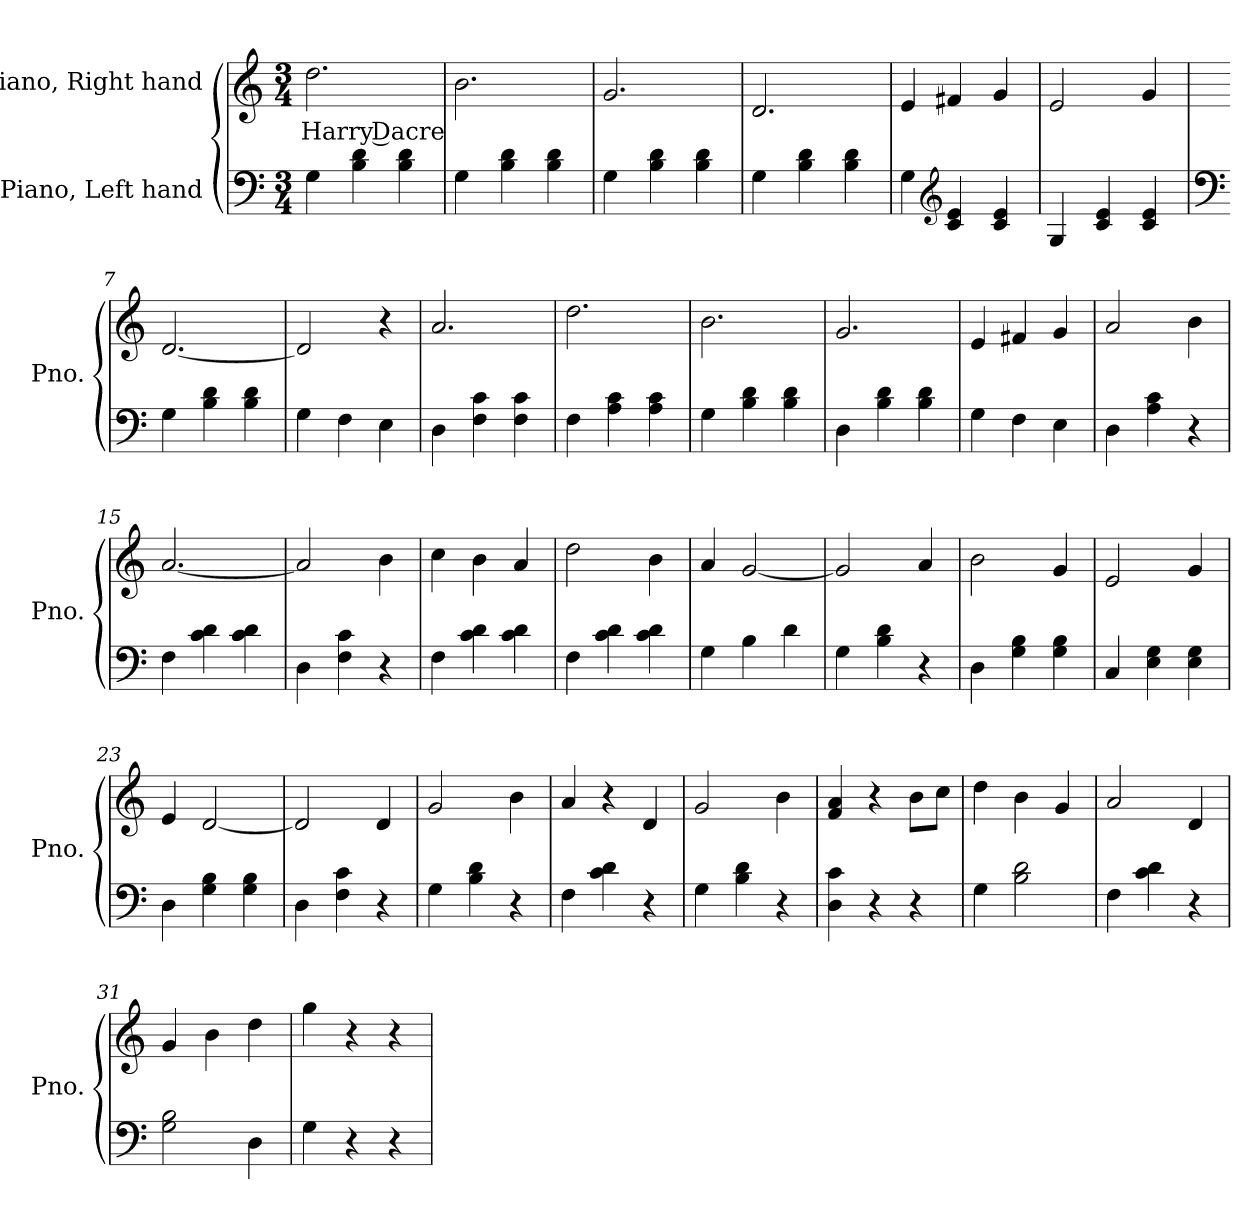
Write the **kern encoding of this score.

**kern	**kern	**text
*part2	*part1	*part1
*staff2	*staff1	*staff1
*I"Piano, Left hand	*I"Piano, Right hand	*
*I'Pno.	*I'Pno.	*
*clefF4	*clefG2	*
*k[]	*k[]	*
*M3/4	*M3/4	*
*MM120	*MM120	*
=1	=1	=1
!	!	!LO:LY:b
4G\	2.dd\	Harry Dacre
4B\ 4d\	.	.
4B\ 4d\	.	.
=2	=2	=2
4G\	2.b\	.
4B\ 4d\	.	.
4B\ 4d\	.	.
=3	=3	=3
4G\	2.g/	.
4B\ 4d\	.	.
4B\ 4d\	.	.
=4	=4	=4
4G\	2.d/	.
4B\ 4d\	.	.
4B\ 4d\	.	.
=5	=5	=5
4G\	4e/	.
*clefG2	*	*
4c/ 4e/	4f#X/	.
4c/ 4e/	4g/	.
=6	=6	=6
4G/	2e/	.
4c/ 4e/	.	.
4c/ 4e/	4g/	.
!!LO:LB:g=z
=7	=7	=7
*clefF4	*	*
4G\	[2.d/	.
4B\ 4d\	.	.
4B\ 4d\	.	.
=8	=8	=8
4G\	2d/]	.
4F\	.	.
4E\	4r	.
=9	=9	=9
4D\	2.a/	.
4F\ 4c\	.	.
4F\ 4c\	.	.
=10	=10	=10
4F\	2.dd\	.
4A\ 4c\	.	.
4A\ 4c\	.	.
=11	=11	=11
4G\	2.b\	.
4B\ 4d\	.	.
4B\ 4d\	.	.
=12	=12	=12
4D\	2.g/	.
4B\ 4d\	.	.
4B\ 4d\	.	.
=13	=13	=13
4G\	4e/	.
4F\	4f#X/	.
4E\	4g/	.
=14	=14	=14
4D\	2a/	.
4A\ 4c\	.	.
4r	4b\	.
=15	=15	=15
4F\	[2.a/	.
4c\ 4d\	.	.
4c\ 4d\	.	.
!!LO:LB:g=z
=16	=16	=16
4D\	2a/]	.
4F\ 4c\	.	.
4r	4b\	.
=17	=17	=17
4F\	4cc\	.
4c\ 4d\	4b\	.
4c\ 4d\	4a/	.
=18	=18	=18
4F\	2dd\	.
4c\ 4d\	.	.
4c\ 4d\	4b\	.
=19	=19	=19
4G\	4a/	.
4B\	[2g/	.
4d\	.	.
=20	=20	=20
4G\	2g/]	.
4B\ 4d\	.	.
4r	4a/	.
=21	=21	=21
4D\	2b\	.
4G\ 4B\	.	.
4G\ 4B\	4g/	.
=22	=22	=22
4C/	2e/	.
4E\ 4G\	.	.
4E\ 4G\	4g/	.
=23	=23	=23
4D\	4e/	.
4G\ 4B\	[2d/	.
4G\ 4B\	.	.
=24	=24	=24
4D\	2d/]	.
4F\ 4c\	.	.
4r	4d/	.
!!LO:LB:g=z
=25	=25	=25
4G\	2g/	.
4B\ 4d\	.	.
4r	4b\	.
=26	=26	=26
4F\	4a/	.
4c\ 4d\	4r	.
4r	4d/	.
=27	=27	=27
4G\	2g/	.
4B\ 4d\	.	.
4r	4b\	.
=28	=28	=28
4D\ 4c\	4f/ 4a/	.
4r	4r	.
4r	8b\L	.
.	8cc\J	.
=29	=29	=29
4G\	4dd\	.
2B\ 2d\	4b\	.
.	4g/	.
=30	=30	=30
4F\	2a/	.
4c\ 4d\	.	.
4r	4d/	.
=31	=31	=31
2G\ 2B\	4g/	.
.	4b\	.
4D\	4dd\	.
=32	=32	=32
4G\	4gg\	.
4r	4r	.
4r	4r	.
=	=	=
*-	*-	*-
